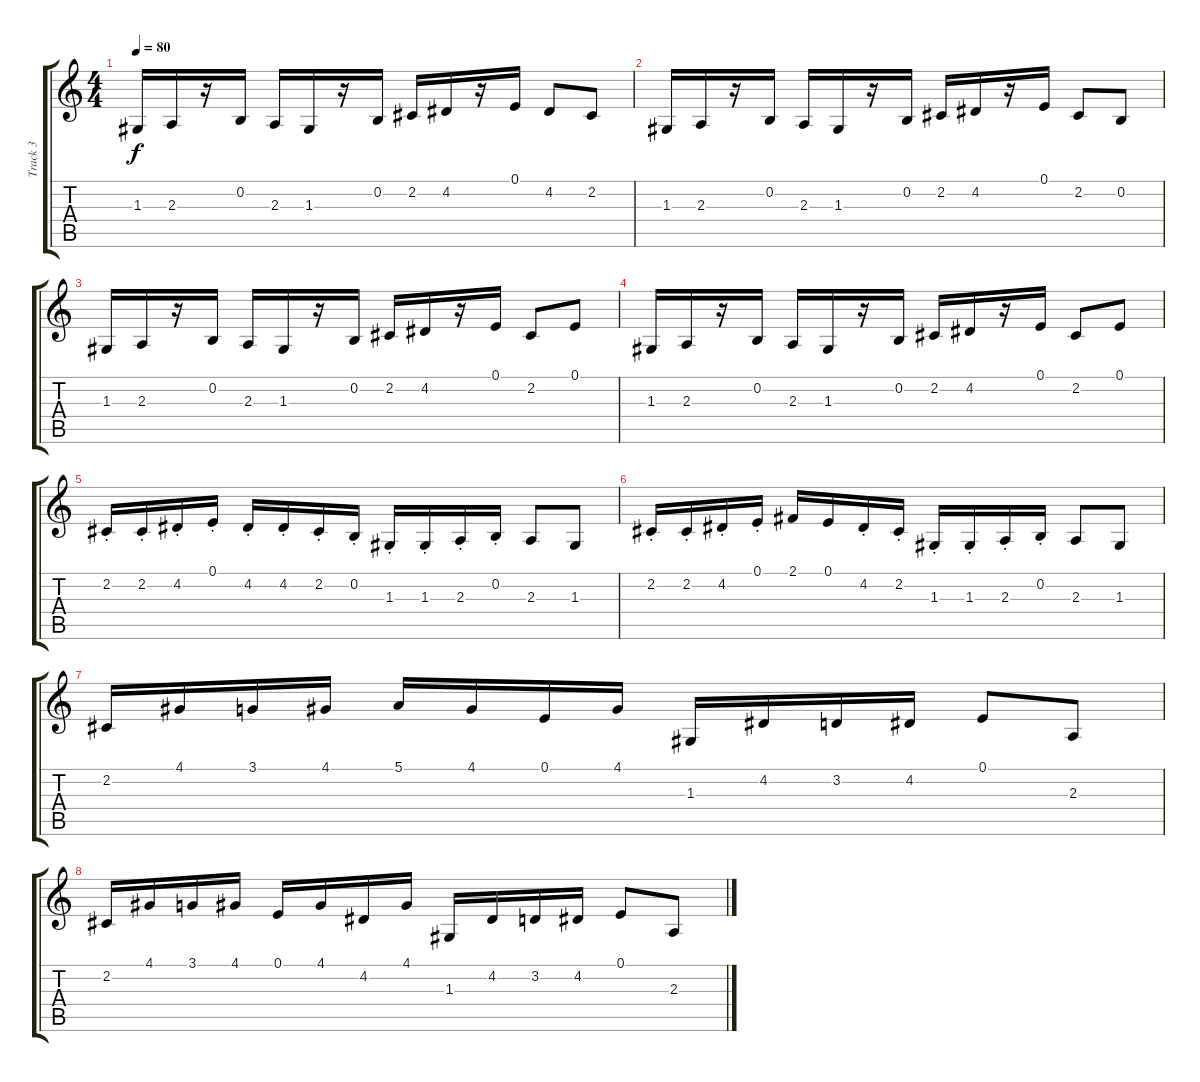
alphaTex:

\track ("Track 3" "Track 3") {instrument violin}
\staff {score tabs}
\tuning (E4 B3 G3 D3 A2 E2) {hide}
\ts (4 4)
\tempo 80
\clef g2
\ks c
1.3.16{dy f} 2.3.16 r.16 0.2.16 2.3.16 1.3.16 r.16 0.2.16 2.2.16 4.2.16 r.16 0.1.16 4.2.8 2.2.8 |
1.3.16 2.3.16 r.16 0.2.16 2.3.16 1.3.16 r.16 0.2.16 2.2.16 4.2.16 r.16 0.1.16 2.2.8 0.2.8 |
1.3.16 2.3.16 r.16 0.2.16 2.3.16 1.3.16 r.16 0.2.16 2.2.16 4.2.16 r.16 0.1.16 2.2.8 0.1.8 |
1.3.16 2.3.16 r.16 0.2.16 2.3.16 1.3.16 r.16 0.2.16 2.2.16 4.2.16 r.16 0.1.16 2.2.8 0.1.8 |
2.2{st}.16 2.2{st}.16 4.2{st}.16 0.1{st}.16 4.2{st}.16 4.2{st}.16 2.2{st}.16 0.2{st}.16 1.3{st}.16 1.3{st}.16 2.3{st}.16 0.2{st}.16 2.3.8 1.3.8 |
2.2{st}.16 2.2{st}.16 4.2{st}.16 0.1{st}.16 2.1.16 0.1.16 4.2{st}.16 2.2{st}.16 1.3{st}.16 1.3{st}.16 2.3{st}.16 0.2{st}.16 2.3.8 1.3.8 |
2.2.16 4.1.16 3.1.16 4.1.16 5.1.16 4.1.16 0.1.16 4.1.16 1.3.16 4.2.16 3.2.16 4.2.16 0.1.8 2.3.8 |
2.2.16 4.1.16 3.1.16 4.1.16 0.1.16 4.1.16 4.2.16 4.1.16 1.3.16 4.2.16 3.2.16 4.2.16 0.1.8 2.3.8
